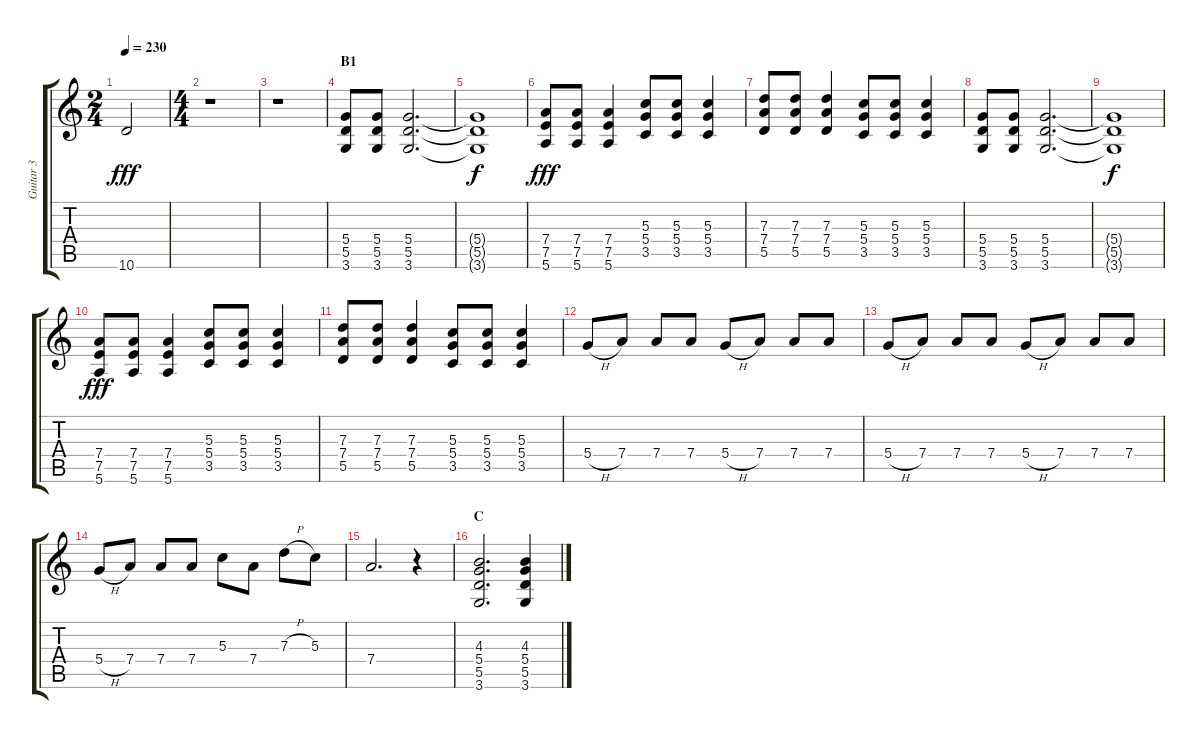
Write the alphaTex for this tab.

\track ("Guitar 3" "Guitar 3") {instrument distortionguitar}
\staff {score tabs}
\tuning (E4 B3 G3 D3 A2 E2) {hide}
\ts (2 4)
\tempo 230
\clef g2
\ks c
10.6.2{dy fff} |
\ts (4 4)
r.1 |
r.1 |
\section ("" "B1")
(5.4 5.5 3.6).8 (5.4 5.5 3.6).8 (5.4 5.5 3.6).2{d} |
(5.4{t} 5.5{t} 3.6{t}).1{dy f} |
(7.4 7.5 5.6).8{dy fff} (7.4 7.5 5.6).8 (7.4 7.5 5.6).4 (5.3 5.4 3.5).8 (5.3 5.4 3.5).8 (5.3 5.4 3.5).4 |
(7.3 7.4 5.5).8 (7.3 7.4 5.5).8 (7.3 7.4 5.5).4 (5.3 5.4 3.5).8 (5.3 5.4 3.5).8 (5.3 5.4 3.5).4 |
(5.4 5.5 3.6).8 (5.4 5.5 3.6).8 (5.4 5.5 3.6).2{d} |
(5.4{t} 5.5{t} 3.6{t}).1{dy f} |
(7.4 7.5 5.6).8{dy fff} (7.4 7.5 5.6).8 (7.4 7.5 5.6).4 (5.3 5.4 3.5).8 (5.3 5.4 3.5).8 (5.3 5.4 3.5).4 |
(7.3 7.4 5.5).8 (7.3 7.4 5.5).8 (7.3 7.4 5.5).4 (5.3 5.4 3.5).8 (5.3 5.4 3.5).8 (5.3 5.4 3.5).4 |
5.4{h}.8 7.4.8 7.4.8 7.4.8 5.4{h}.8 7.4.8 7.4.8 7.4.8 |
5.4{h}.8 7.4.8 7.4.8 7.4.8 5.4{h}.8 7.4.8 7.4.8 7.4.8 |
5.4{h}.8 7.4.8 7.4.8 7.4.8 5.3.8 7.4.8 7.3{h}.8 5.3.8 |
7.4.2{d} r.4 |
\section ("" "C")
(4.3 5.4 5.5 3.6).2{d} (4.3 5.4 5.5 3.6).4
